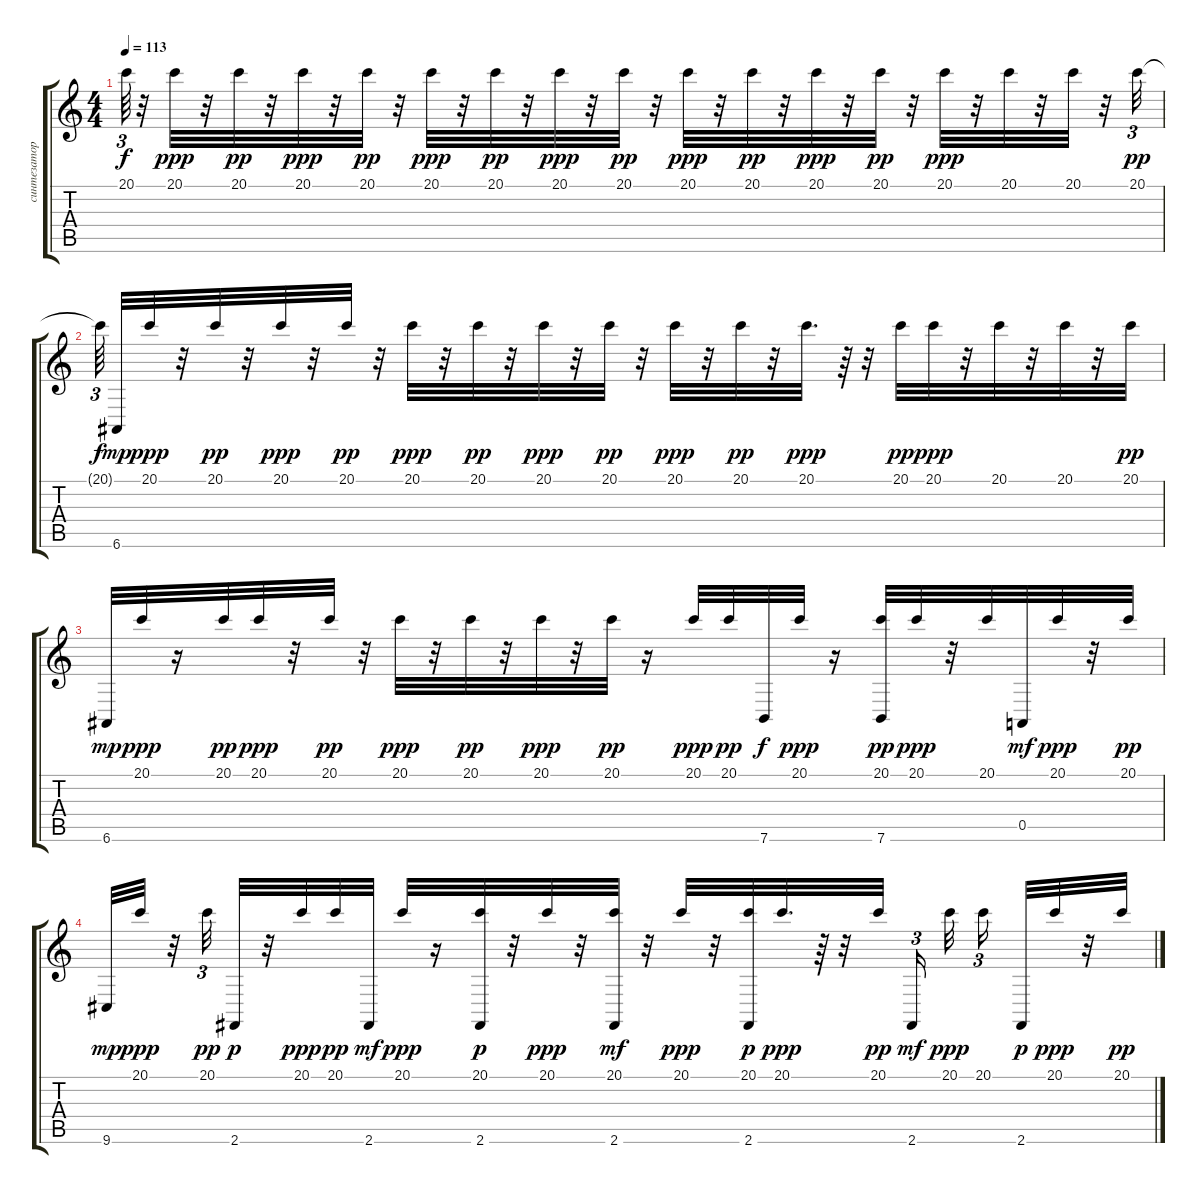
\track ("синтезатор" "синтезатор") {instrument acousticgrandpiano}
\staff {score tabs}
\tuning (E4 B3 G3 D3 A2 E2) {hide}
\ts (4 4)
\tempo 113
\clef g2
\ks c
20.1{t}.64{tu (3 2) dy f} r.32 20.1.32{dy ppp} r.32 20.1.32{dy pp} r.32 20.1.32{dy ppp} r.32 20.1.32{dy pp} r.32 20.1.32{dy ppp} r.32 20.1.32{dy pp} r.32 20.1.32{dy ppp} r.32 20.1.32{dy pp} r.32 20.1.32{dy ppp} r.32 20.1.32{dy pp} r.32 20.1.32{dy ppp} r.32 20.1.32{dy pp} r.32 20.1.32{dy ppp} r.32 20.1.32 r.32 20.1.32 r.32 20.1.32{tu (3 2) dy pp} |
20.1{t}.64{tu (3 2) dy f beam splitsecondary} 6.6.32{dy mp} 20.1.32{dy ppp} r.32 20.1.32{dy pp} r.32 20.1.32{dy ppp} r.32 20.1.32{dy pp} r.32 20.1.32{dy ppp} r.32 20.1.32{dy pp} r.32 20.1.32{dy ppp} r.32 20.1.32{dy pp} r.32 20.1.32{dy ppp} r.32 20.1.32{dy pp} r.32 20.1.32{d dy ppp} r.64 r.32 20.1.32{dy pp} 20.1.32{dy ppp} r.32 20.1.32 r.32 20.1.32 r.32 20.1.32{dy pp} |
6.6.32{dy mp} 20.1.32{dy ppp} r.16 20.1.32{dy pp} 20.1.32{dy ppp} r.32 20.1.32{dy pp} r.32 20.1.32{dy ppp} r.32 20.1.32{dy pp} r.32 20.1.32{dy ppp} r.32 20.1.32{dy pp} r.16 20.1.32{dy ppp} 20.1.32{dy pp} 7.6.32{dy f} 20.1.32{dy ppp} r.16 (20.1 7.6).32{dy pp} 20.1.32{dy ppp} r.32 20.1.32 0.5.32{dy mf} 20.1.32{dy ppp} r.32 20.1.32{dy pp} |
9.6.32{dy mp} 20.1.32{dy ppp} r.32 20.1.32{tu (3 2) dy pp} 2.6.32{dy p} r.32 20.1.32{dy ppp} 20.1.32{dy pp} 2.6.32{dy mf} 20.1.32{dy ppp} r.16 (20.1 2.6).32{dy p} r.32 20.1.32{dy ppp} r.32 (20.1 2.6).32{dy mf} r.32 20.1.32{dy ppp} r.32 (20.1 2.6).32{dy p} 20.1.32{d dy ppp} r.64 r.32 20.1.32{dy pp} 2.6.16{tu (3 2) dy mf beam splitsecondary} 20.1.32{dy ppp beam splitsecondary} 20.1.16{tu (3 2) beam splitsecondary} 2.6.32{dy p} 20.1.32{dy ppp} r.32 20.1.32{dy pp}
